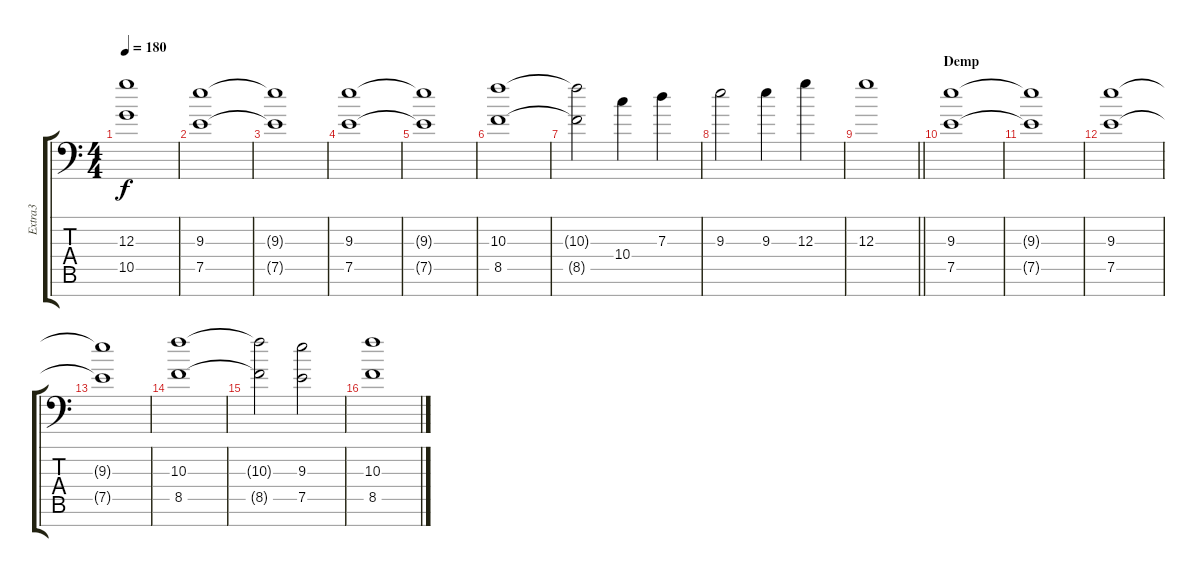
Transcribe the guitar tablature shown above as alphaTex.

\track ("Extra3" "Extra3") {instrument distortionguitar}
\staff {score tabs}
\tuning (E4 B3 G3 D3 A2 D2 A1) {hide}
\ts (4 4)
\tempo 180
\clef f4
\ks c
(12.3 10.5).1{dy f} |
(9.3 7.5).1 |
(9.3{t} 7.5{t}).1 |
(9.3 7.5).1 |
(9.3{t} 7.5{t}).1 |
(10.3 8.5).1 |
(10.3{t} 8.5{t}).2 10.4.4 7.3.4 |
9.3.2 9.3.4 12.3.4 |
\barLineRight lightlight
12.3.1 |
\section ("" "Demp")
(9.3 7.5).1 |
(9.3{t} 7.5{t}).1 |
(9.3 7.5).1 |
(9.3{t} 7.5{t}).1 |
(10.3 8.5).1 |
(10.3{t} 8.5{t}).2 (9.3 7.5).2 |
(10.3 8.5).1
